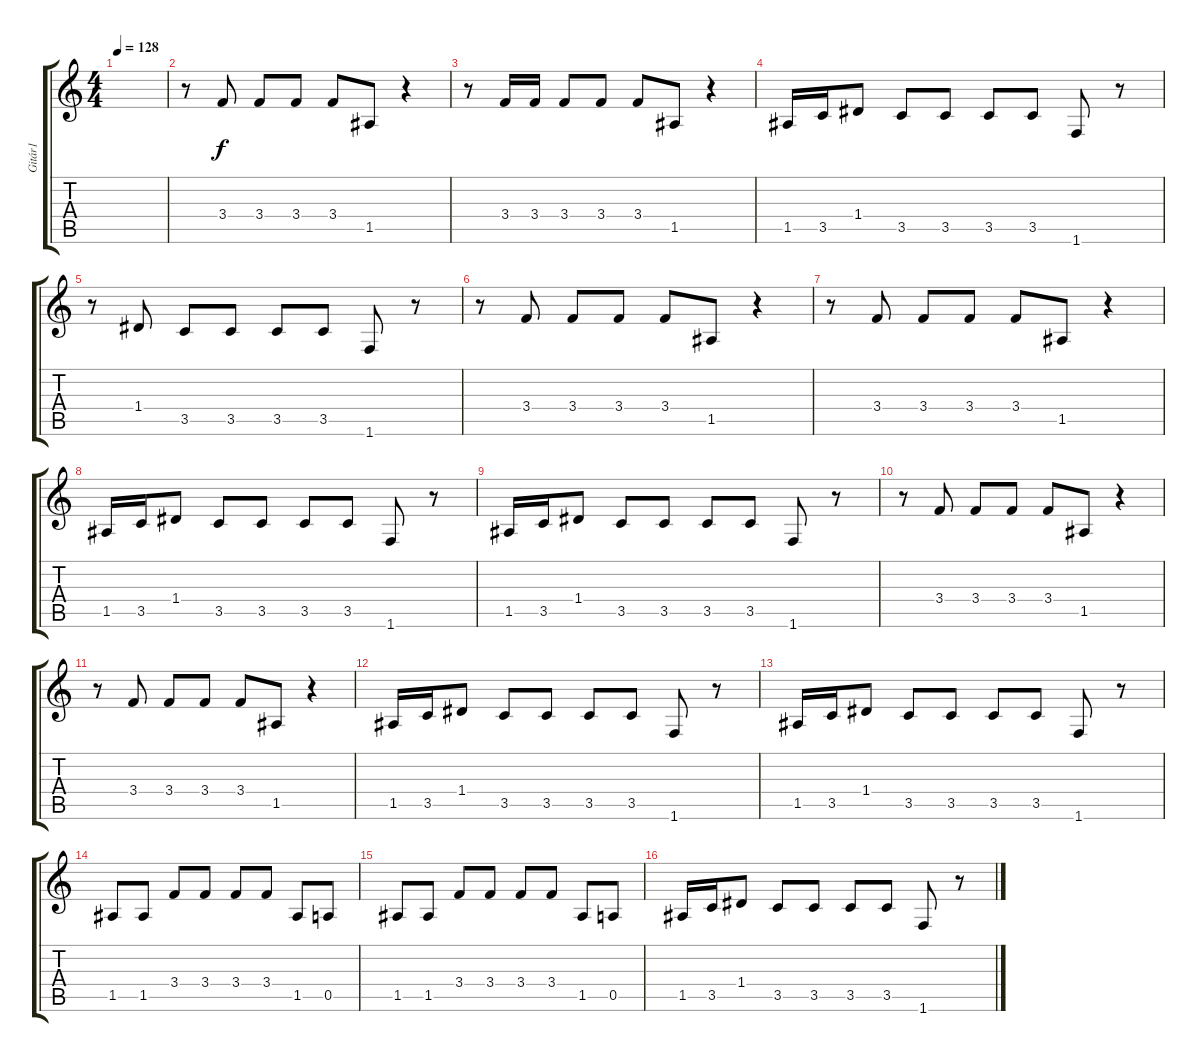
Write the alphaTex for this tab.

\track ("Gitár1" "Gitár1") {instrument electricguitarclean}
\staff {score tabs}
\tuning (E4 B3 G3 D3 A2 E2) {hide}
\ts (4 4)
\tempo 128
\clef g2
\ks c
|
r.8 3.4.8 3.4.8 3.4.8 3.4.8 1.5.8 r.4 |
r.8 3.4.16 3.4.16 3.4.8 3.4.8 3.4.8 1.5.8 r.4 |
1.5.16 3.5.16 1.4.8 3.5.8 3.5.8 3.5.8 3.5.8 1.6.8 r.8 |
r.8 1.4.8 3.5.8 3.5.8 3.5.8 3.5.8 1.6.8 r.8 |
r.8 3.4.8 3.4.8 3.4.8 3.4.8 1.5.8 r.4 |
r.8 3.4.8 3.4.8 3.4.8 3.4.8 1.5.8 r.4 |
1.5.16 3.5.16 1.4.8 3.5.8 3.5.8 3.5.8 3.5.8 1.6.8 r.8 |
1.5.16 3.5.16 1.4.8 3.5.8 3.5.8 3.5.8 3.5.8 1.6.8 r.8 |
r.8 3.4.8 3.4.8 3.4.8 3.4.8 1.5.8 r.4 |
r.8 3.4.8 3.4.8 3.4.8 3.4.8 1.5.8 r.4 |
1.5.16 3.5.16 1.4.8 3.5.8 3.5.8 3.5.8 3.5.8 1.6.8 r.8 |
1.5.16 3.5.16 1.4.8 3.5.8 3.5.8 3.5.8 3.5.8 1.6.8 r.8 |
1.5.8 1.5.8 3.4.8 3.4.8 3.4.8 3.4.8 1.5.8 0.5.8 |
1.5.8 1.5.8 3.4.8 3.4.8 3.4.8 3.4.8 1.5.8 0.5.8 |
1.5.16 3.5.16 1.4.8 3.5.8 3.5.8 3.5.8 3.5.8 1.6.8 r.8
